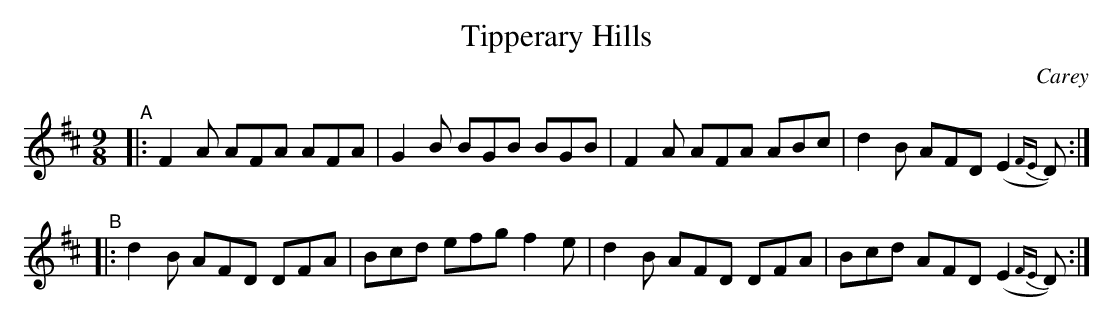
X:1
T: Tipperary Hills
O: Carey
M: 9/8
L: 1/8
K: D
"^A"|: F2A AFA AFA | G2B BGB BGB | F2A AFA ABc | d2B AFD (E2{FE}D) :|
"^B"|: d2B AFD DFA | Bcd efg f2e | d2B AFD DFA | Bcd AFD (E2{FE}D) :|
